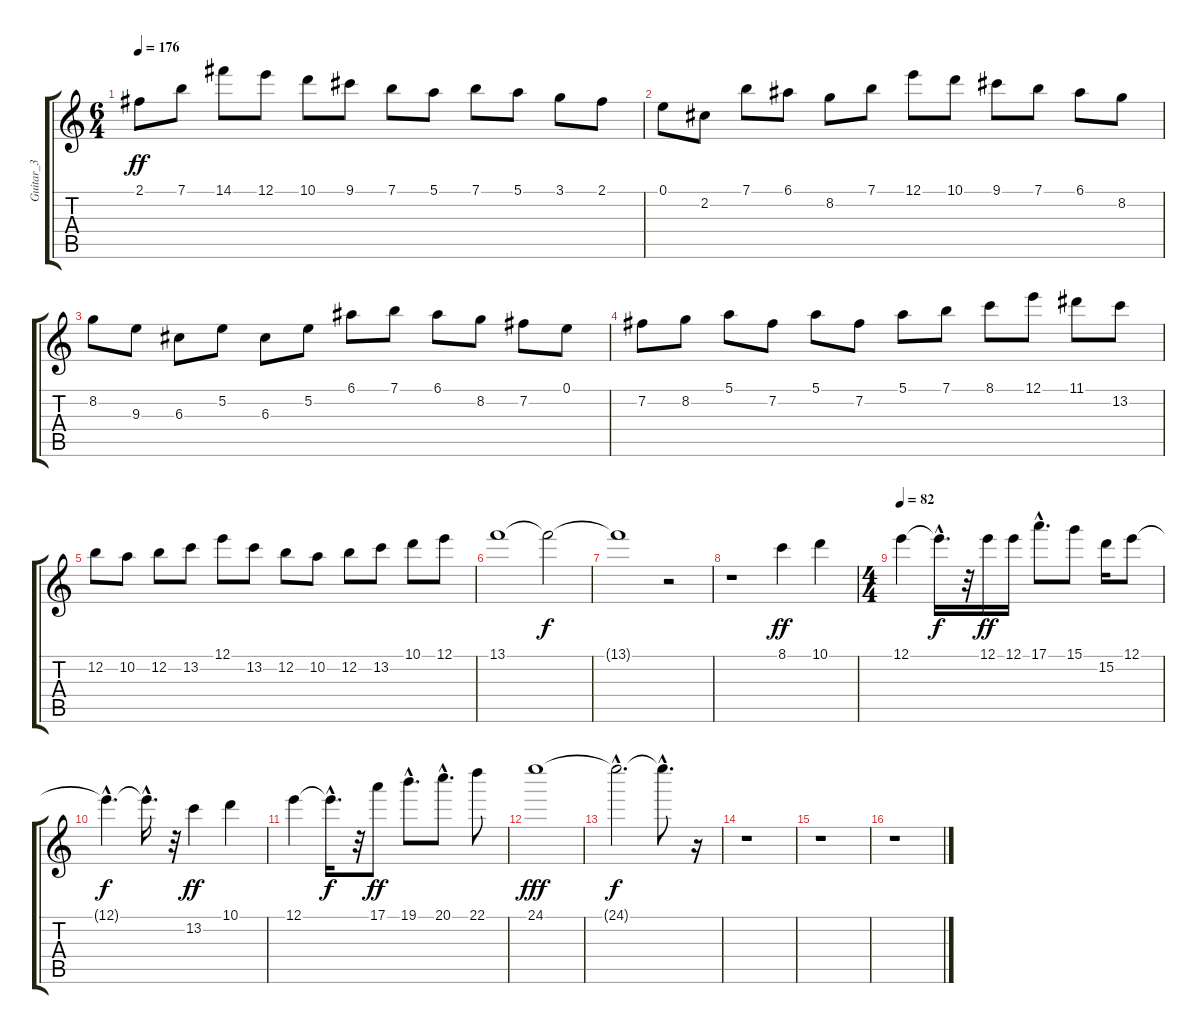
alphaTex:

\track ("Guitar_3" "Guitar_3") {instrument distortionguitar}
\staff {score tabs}
\tuning (E4 B3 G3 D3 A2 E2) {hide}
\ts (6 4)
\tempo 176
\clef g2
\ks c
2.1.8{dy ff} 7.1.8 14.1.8 12.1.8 10.1.8 9.1.8 7.1.8 5.1.8 7.1.8 5.1.8 3.1.8 2.1.8 |
0.1.8 2.2.8 7.1.8 6.1.8 8.2.8 7.1.8 12.1.8 10.1.8 9.1.8 7.1.8 6.1.8 8.2.8 |
8.2.8 9.3.8 6.3.8 5.2.8 6.3.8 5.2.8 6.1.8 7.1.8 6.1.8 8.2.8 7.2.8 0.1.8 |
7.2.8 8.2.8 5.1.8 7.2.8 5.1.8 7.2.8 5.1.8 7.1.8 8.1.8 12.1.8 11.1.8 13.2.8 |
12.2.8 10.2.8 12.2.8 13.2.8 12.1.8 13.2.8 12.2.8 10.2.8 12.2.8 13.2.8 10.1.8 12.1.8 |
13.1.1 13.1{t}.2{dy f} |
13.1{t}.1 r.2 |
r.1 8.1.4{dy ff} 10.1.4 |
\ts (4 4)
\tempo 82
12.1.4 12.1{hac t}.16{d dy f} r.32 12.1.16{dy ff} 12.1.16 17.1{hac}.8{d} 15.1.8 15.2.16 12.1.8 |
12.1{hac t}.4{d dy f} 12.1{hac t}.16{d} r.32 13.2.4{dy ff} 10.1.4 |
12.1.4 12.1{hac t}.16{d dy f} r.32 17.1.8{dy ff} 19.1{hac}.8{d} 20.1{hac}.8{d} 22.1.8 |
24.1.1{dy fff} |
24.1{hac t}.2{d dy f} 24.1{hac t}.8{d} r.16 |
r.1 |
r.1 |
r.1
